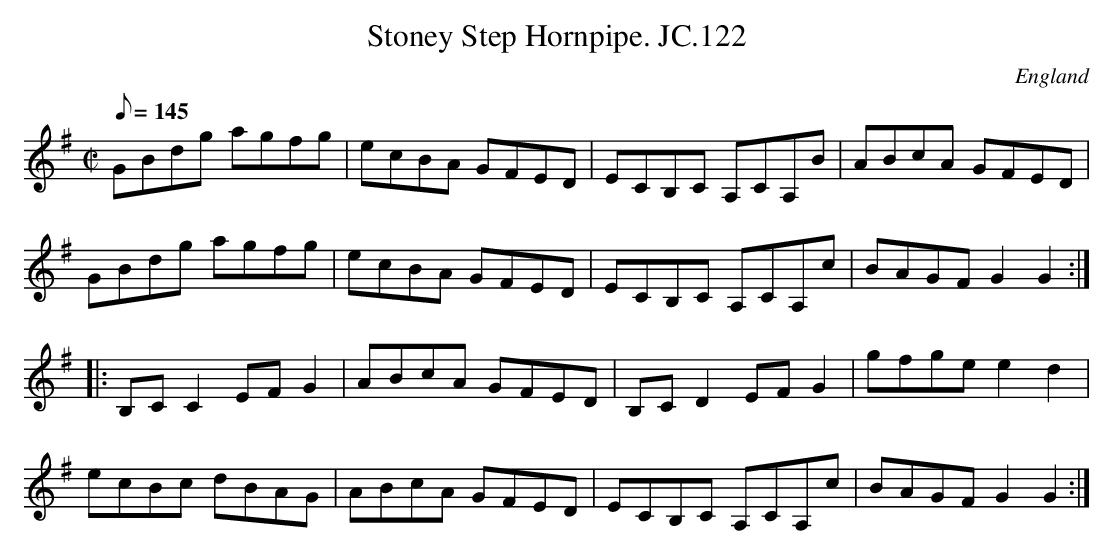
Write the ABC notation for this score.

X:1
T:Stoney Step Hornpipe. JC.122
M:C|
L:1/8
Q:145
O:England
K:G
GBdg agfg|ecBA GFED|ECB,C A,CA,B|ABcA GFED|!
GBdg agfg|ecBA GFED|ECB,C A,CA,c|BAGFG2G2:|!
|:B,CC2EFG2|ABcA GFED|B,CD2EFG2|gfgee2d2|!
ecBc dBAG|ABcA GFED|ECB,C A,CA,c|BAGFG2G2:|]
